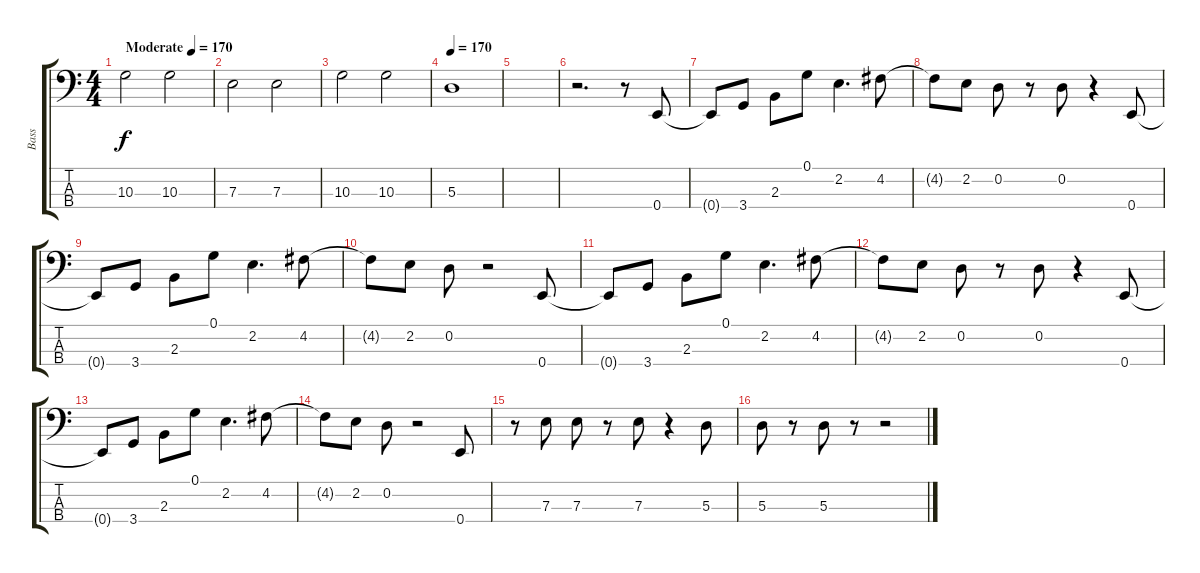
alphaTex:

\track ("Bass" "Bass") {instrument electricbasspick}
\staff {score tabs}
\tuning (G2 D2 A1 E1) {hide}
\ts (4 4)
\tempo (170 "Moderate")
\tempo 140
\tempo (170 "Moderate")
\clef f4
\ks c
10.3.2{dy f instrument electricbasspick} 10.3.2 |
7.3.2 7.3.2 |
10.3.2 10.3.2 |
\tempo 170
5.3.1 |
|
r.2{d} r.8 0.4.8 |
0.4{t}.8 3.4.8 2.3.8 0.1.8 2.2.4{d} 4.2.8 |
4.2{t}.8 2.2.8 0.2.8 r.8 0.2.8 r.4 0.4.8 |
0.4{t}.8 3.4.8 2.3.8 0.1.8 2.2.4{d} 4.2.8 |
4.2{t}.8 2.2.8 0.2.8 r.2 0.4.8 |
0.4{t}.8 3.4.8 2.3.8 0.1.8 2.2.4{d} 4.2.8 |
4.2{t}.8 2.2.8 0.2.8 r.8 0.2.8 r.4 0.4.8 |
0.4{t}.8 3.4.8 2.3.8 0.1.8 2.2.4{d} 4.2.8 |
4.2{t}.8 2.2.8 0.2.8 r.2 0.4.8 |
r.8 7.3.8 7.3.8 r.8 7.3.8 r.4 5.3.8 |
5.3.8 r.8 5.3.8 r.8 r.2
